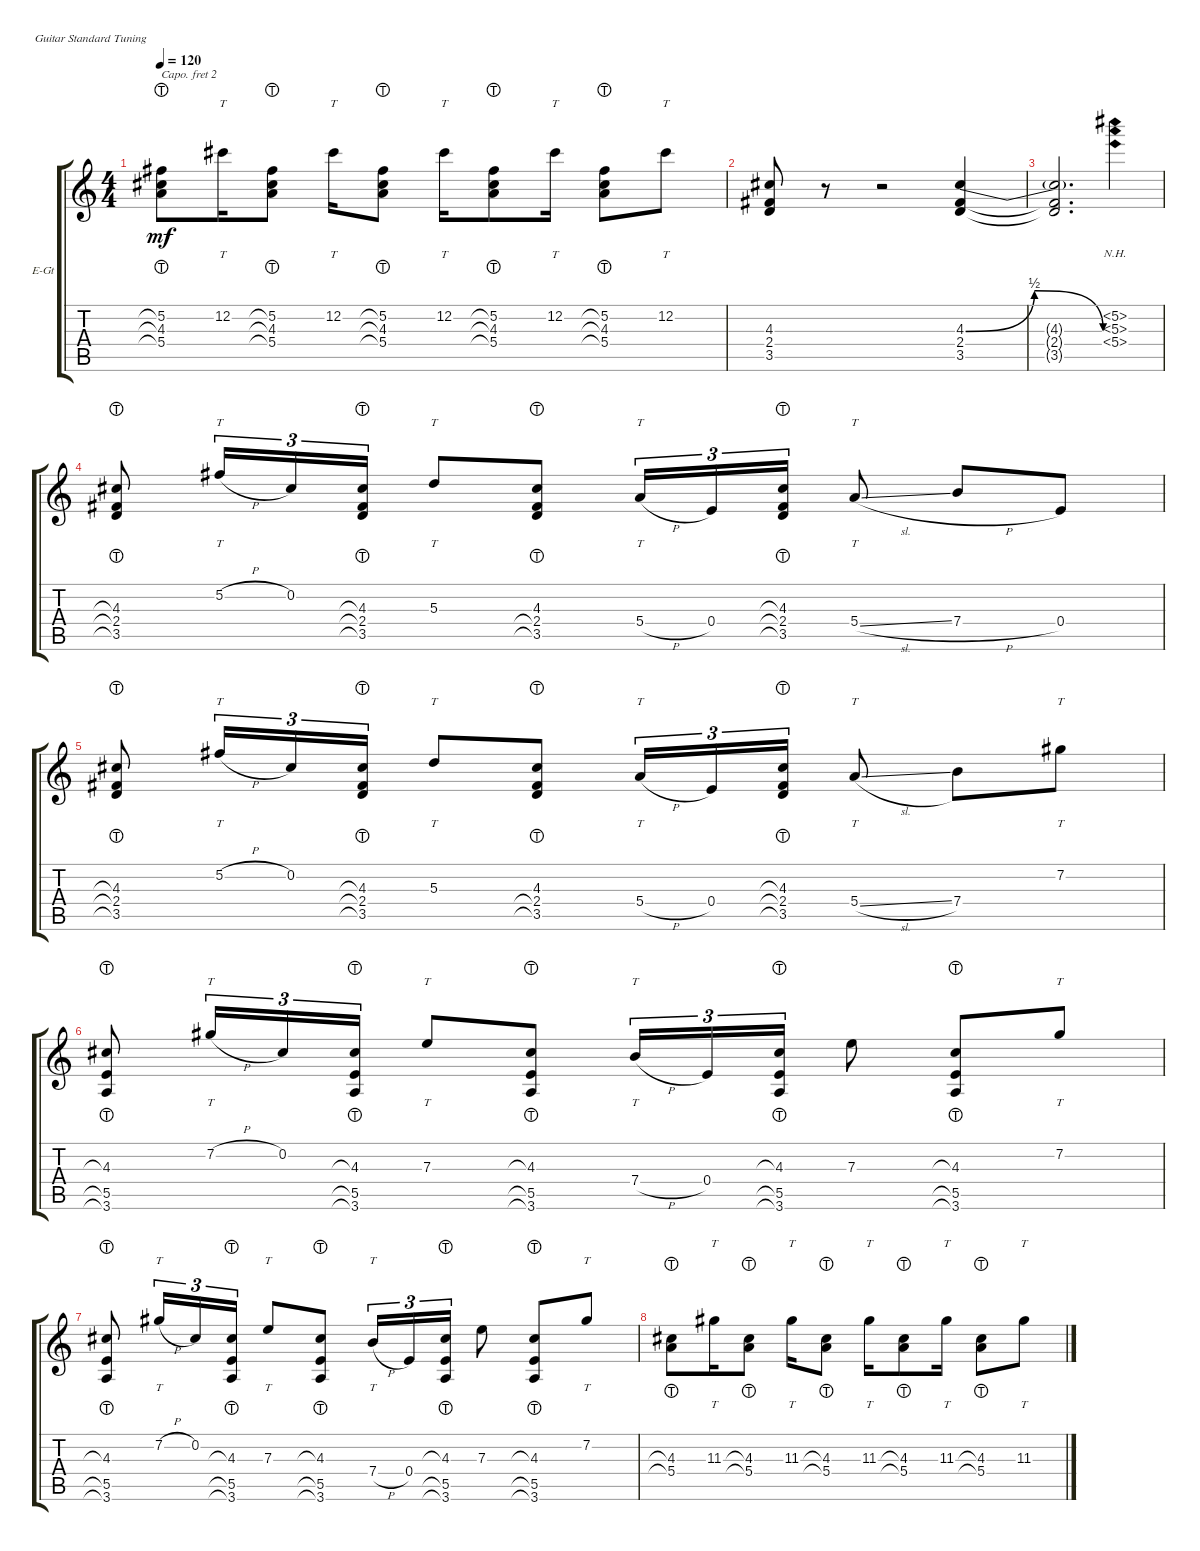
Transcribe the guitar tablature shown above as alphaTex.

\defaultSystemsLayout 4
\bracketExtendMode groupsimilarinstruments
\firstSystemTrackNameOrientation horizontal
\otherSystemsTrackNameOrientation horizontal
\track ("Electric Guitar(Left)" "E-Gt") {instrument electricguitarclean}
\staff {score tabs}
\capo 2
\tuning (E4 B3 G3 D3 A2 E2)
\ts (4 4)
\tempo 120
\clef g2
\ks c
(5.4{lht} 4.3{lht} 5.2{lht}).8{dy mf} 12.2.16{tt} (5.4{lht} 4.3{lht} 5.2{lht}).8 12.2.16{tt} (5.4{lht} 4.3{lht} 5.2{lht}).8 12.2.16{tt} (5.4{lht} 4.3{lht} 5.2{lht}).8 12.2.16{tt} (5.4{lht} 4.3{lht} 5.2{lht}).8 12.2.8{tt} |
(3.5 2.4 4.3).8 r.8 r.2 (3.5 2.4 4.3{be (bendrelease 0 0 30.599999999999998 2 30.599999999999998 2 45.6 0)}).4 |
(4.3{t} 3.5{t} 2.4{t}).2{d} (5.4{nh} 5.3{nh} 5.2{nh}).4 |
(3.5{lht} 2.4{lht} 4.3{lht}).8 5.2{h}.16{tt tu (3 2)} 0.2.16{tu (3 2)} (3.5{lht} 2.4{lht} 4.3{lht}).16{tu (3 2)} 5.3.8{tt} (3.5{lht} 2.4{lht} 4.3).8 5.4{h}.16{tt tu (3 2)} 0.4.16{tu (3 2)} (3.5{lht} 2.4{lht} 4.3{lht}).16{tu (3 2)} 5.4{sl}.8{tt} 7.4{h}.8 0.4.8 |
(3.5{lht} 2.4{lht} 4.3{lht}).8 5.2{h}.16{tt tu (3 2)} 0.2.16{tu (3 2)} (3.5{lht} 2.4{lht} 4.3{lht}).16{tu (3 2)} 5.3.8{tt} (3.5{lht} 2.4{lht} 4.3).8 5.4{h}.16{tt tu (3 2)} 0.4.16{tu (3 2)} (3.5{lht} 2.4{lht} 4.3{lht}).16{tu (3 2)} 5.4{sl}.8{tt} 7.4.8 7.2.8{tt} |
(3.6{lht} 4.3{lht} 5.5{lht}).8 7.2{h}.16{tt tu (3 2)} 0.2.16{tu (3 2)} (3.6{lht} 4.3{lht} 5.5{lht}).16{tu (3 2)} 7.3.8{tt} (3.6{lht} 4.3{lht} 5.5{lht}).8 7.4{h}.16{tt tu (3 2)} 0.4.16{tu (3 2)} (3.6{lht} 4.3{lht} 5.5{lht}).16{tu (3 2)} 7.3.8 (3.6{lht} 4.3{lht} 5.5{lht}).8 7.2.8{tt} |
(3.6{lht} 4.3{lht} 5.5{lht}).8 7.2{h}.16{tt tu (3 2)} 0.2.16{tu (3 2)} (3.6{lht} 4.3{lht} 5.5{lht}).16{tu (3 2)} 7.3.8{tt} (3.6{lht} 4.3{lht} 5.5{lht}).8 7.4{h}.16{tt tu (3 2)} 0.4.16{tu (3 2)} (3.6{lht} 4.3{lht} 5.5{lht}).16{tu (3 2)} 7.3.8 (3.6{lht} 4.3{lht} 5.5{lht}).8 7.2.8{tt} |
(5.4{lht} 4.3{lht}).8 11.3.16{tt} (4.3{lht} 5.4{lht}).8 11.3.16{tt} (5.4{lht} 4.3{lht}).8 11.3.16{tt} (5.4{lht} 4.3{lht}).8 11.3.16{tt} (5.4{lht} 4.3{lht}).8 11.3.8{tt}
